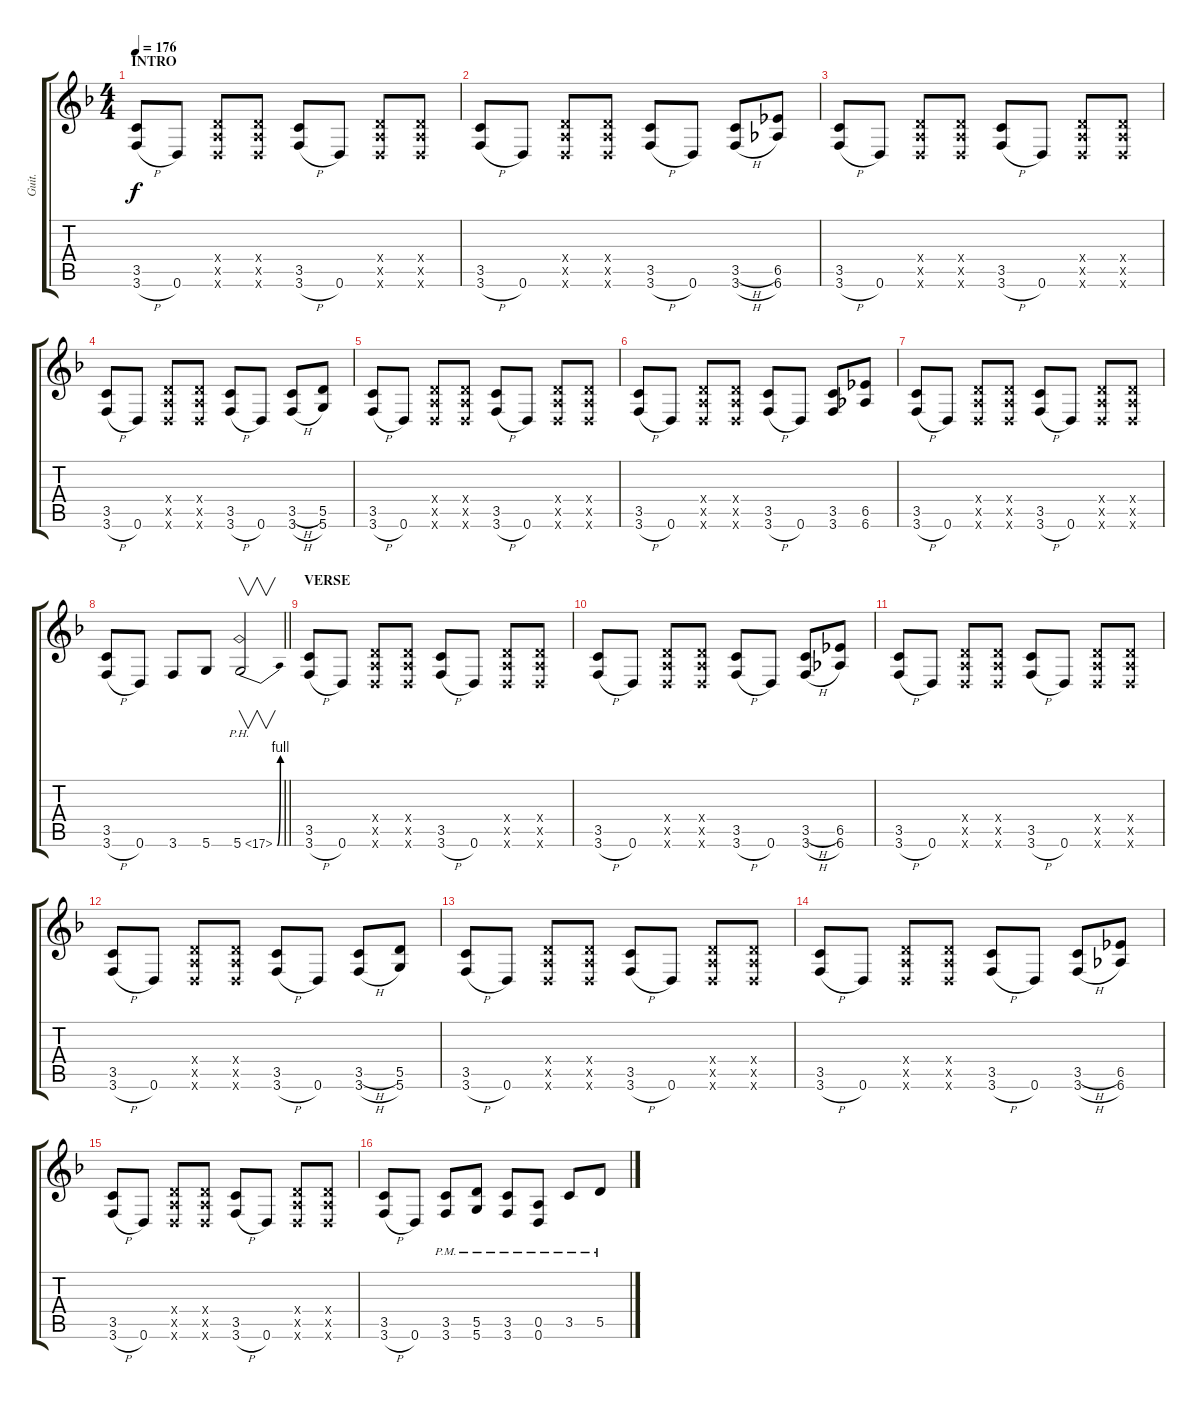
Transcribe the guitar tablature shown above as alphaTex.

\track ("Guit." "Guit.") {instrument distortionguitar}
\staff {score tabs}
\tuning (E4 B3 G3 D3 A2 D2) {hide}
\ts (4 4)
\section ("" "INTRO")
\tempo 176
\clef g2
\ks f
(3.5 3.6{h}).8{dy f instrument distortionguitar} 0.6.8 (0.4{x} 0.5{x} 0.6{x}).8 (0.4{x} 0.5{x} 0.6{x}).8 (3.5 3.6{h}).8 0.6.8 (0.4{x} 0.5{x} 0.6{x}).8 (0.4{x} 0.5{x} 0.6{x}).8 |
(3.5 3.6{h}).8 0.6.8 (0.4{x} 0.5{x} 0.6{x}).8 (0.4{x} 0.5{x} 0.6{x}).8 (3.5 3.6{h}).8 0.6.8 (3.5{h} 3.6{h}).8 (6.5 6.6).8 |
(3.5 3.6{h}).8 0.6.8 (0.4{x} 0.5{x} 0.6{x}).8 (0.4{x} 0.5{x} 0.6{x}).8 (3.5 3.6{h}).8 0.6.8 (0.4{x} 0.5{x} 0.6{x}).8 (0.4{x} 0.5{x} 0.6{x}).8 |
(3.5 3.6{h}).8 0.6.8 (0.4{x} 0.5{x} 0.6{x}).8 (0.4{x} 0.5{x} 0.6{x}).8 (3.5 3.6{h}).8 0.6.8 (3.5{h} 3.6{h}).8 (5.5 5.6).8 |
(3.5 3.6{h}).8 0.6.8 (0.4{x} 0.5{x} 0.6{x}).8 (0.4{x} 0.5{x} 0.6{x}).8 (3.5 3.6{h}).8 0.6.8 (0.4{x} 0.5{x} 0.6{x}).8 (0.4{x} 0.5{x} 0.6{x}).8 |
(3.5 3.6{h}).8 0.6.8 (0.4{x} 0.5{x} 0.6{x}).8 (0.4{x} 0.5{x} 0.6{x}).8 (3.5 3.6{h}).8 0.6.8 (3.5 3.6).8 (6.5 6.6).8 |
(3.5 3.6{h}).8 0.6.8 (0.4{x} 0.5{x} 0.6{x}).8 (0.4{x} 0.5{x} 0.6{x}).8 (3.5 3.6{h}).8 0.6.8 (0.4{x} 0.5{x} 0.6{x}).8 (0.4{x} 0.5{x} 0.6{x}).8 |
\barLineRight lightlight
(3.5 3.6{h}).8 0.6.8 3.6.8 5.6.8 5.6{be (bend 0 0 60 4) ph 12}.2{v} |
\section ("" "VERSE")
(3.5 3.6{h}).8 0.6.8 (0.4{x} 0.5{x} 0.6{x}).8 (0.4{x} 0.5{x} 0.6{x}).8 (3.5 3.6{h}).8 0.6.8 (0.4{x} 0.5{x} 0.6{x}).8 (0.4{x} 0.5{x} 0.6{x}).8 |
(3.5 3.6{h}).8 0.6.8 (0.4{x} 0.5{x} 0.6{x}).8 (0.4{x} 0.5{x} 0.6{x}).8 (3.5 3.6{h}).8 0.6.8 (3.5{h} 3.6{h}).8 (6.5 6.6).8 |
(3.5 3.6{h}).8 0.6.8 (0.4{x} 0.5{x} 0.6{x}).8 (0.4{x} 0.5{x} 0.6{x}).8 (3.5 3.6{h}).8 0.6.8 (0.4{x} 0.5{x} 0.6{x}).8 (0.4{x} 0.5{x} 0.6{x}).8 |
(3.5 3.6{h}).8 0.6.8 (0.4{x} 0.5{x} 0.6{x}).8 (0.4{x} 0.5{x} 0.6{x}).8 (3.5 3.6{h}).8 0.6.8 (3.5{h} 3.6{h}).8 (5.5 5.6).8 |
(3.5 3.6{h}).8 0.6.8 (0.4{x} 0.5{x} 0.6{x}).8 (0.4{x} 0.5{x} 0.6{x}).8 (3.5 3.6{h}).8 0.6.8 (0.4{x} 0.5{x} 0.6{x}).8 (0.4{x} 0.5{x} 0.6{x}).8 |
(3.5 3.6{h}).8 0.6.8 (0.4{x} 0.5{x} 0.6{x}).8 (0.4{x} 0.5{x} 0.6{x}).8 (3.5 3.6{h}).8 0.6.8 (3.5{h} 3.6{h}).8 (6.5 6.6).8 |
(3.5 3.6{h}).8 0.6.8 (0.4{x} 0.5{x} 0.6{x}).8 (0.4{x} 0.5{x} 0.6{x}).8 (3.5 3.6{h}).8 0.6.8 (0.4{x} 0.5{x} 0.6{x}).8 (0.4{x} 0.5{x} 0.6{x}).8 |
(3.5 3.6{h}).8 0.6.8 (3.5{pm} 3.6{pm}).8 (5.5{pm} 5.6{pm}).8 (3.5{pm} 3.6{pm}).8 (0.5{pm} 0.6{pm}).8 3.5{pm}.8 5.5{pm}.8
